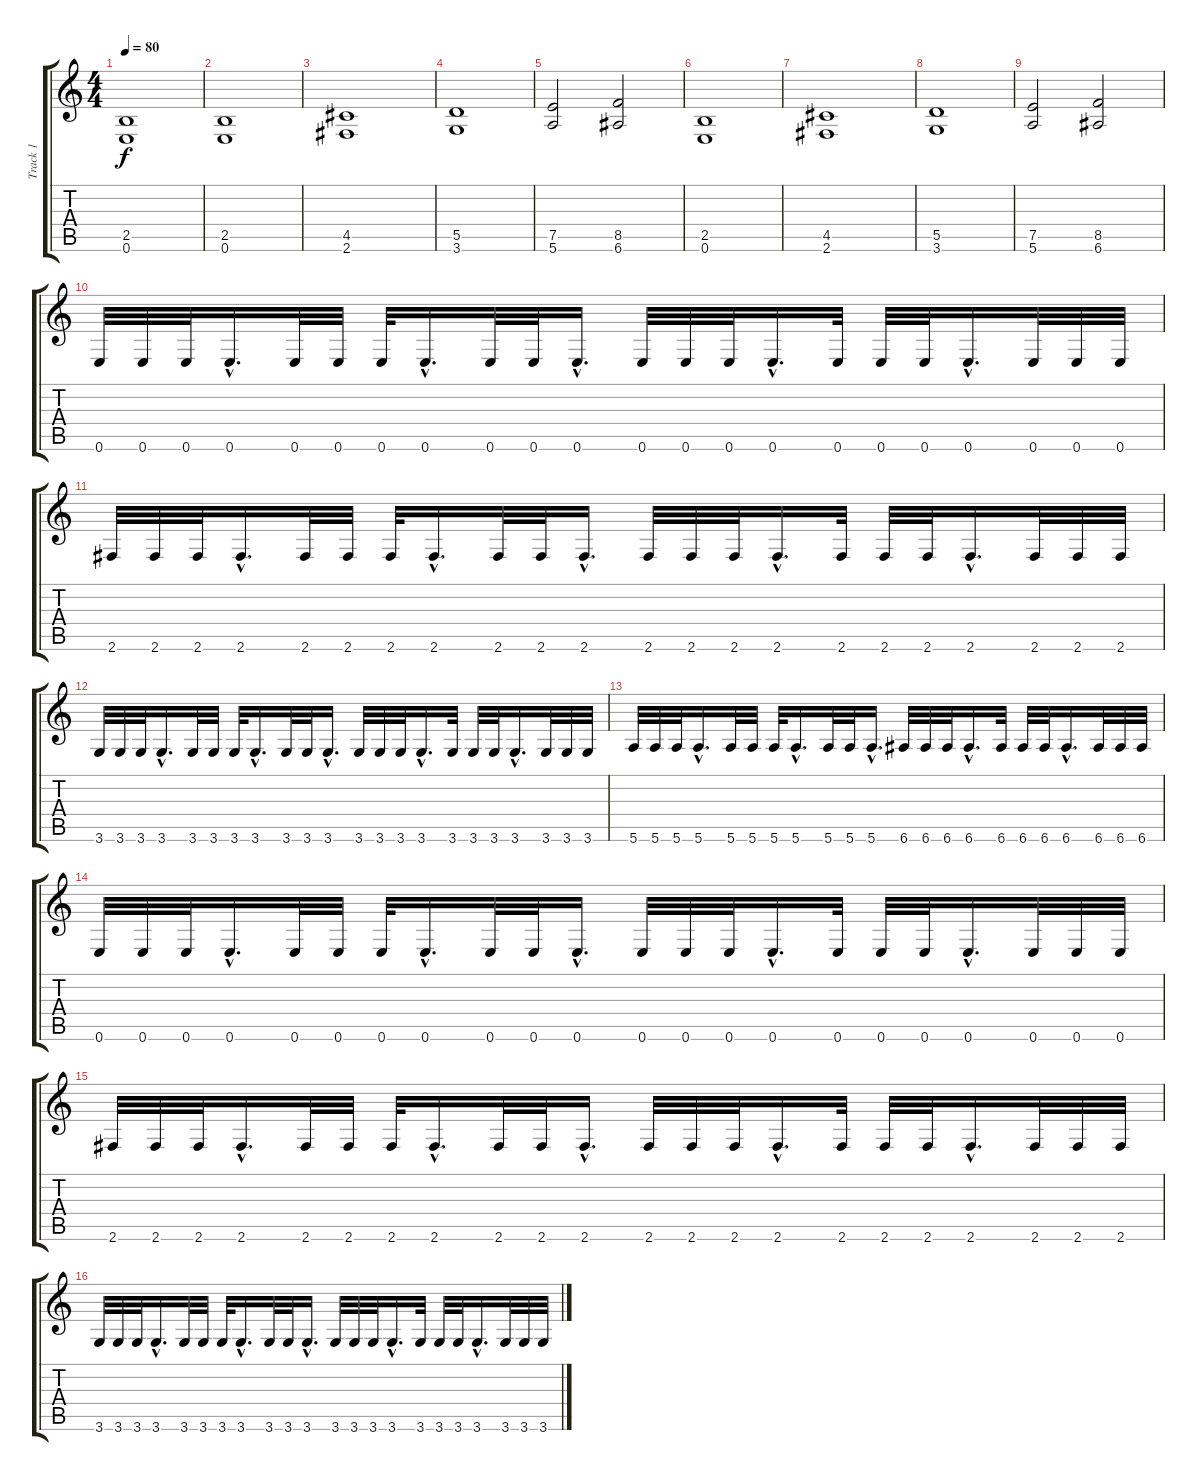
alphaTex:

\track ("Track 1" "Track 1") {instrument distortionguitar}
\staff {score tabs}
\tuning (E4 B3 G3 D3 A2 E2) {hide}
\ts (4 4)
\tempo 80
\clef g2
\ks c
(2.5 0.6).1{dy f} |
(2.5 0.6).1 |
(4.5 2.6).1 |
(5.5 3.6).1 |
(7.5 5.6).2 (8.5 6.6).2 |
(2.5 0.6).1 |
(4.5 2.6).1 |
(5.5 3.6).1 |
(7.5 5.6).2 (8.5 6.6).2 |
0.6.32 0.6.32 0.6.32 0.6{hac}.16{d} 0.6.32 0.6.32 0.6.32 0.6{hac}.16{d} 0.6.32 0.6.32 0.6{hac}.16{d} 0.6.32 0.6.32 0.6.32 0.6{hac}.16{d} 0.6.32 0.6.32 0.6.32 0.6{hac}.16{d} 0.6.32 0.6.32 0.6.32 |
2.6.32 2.6.32 2.6.32 2.6{hac}.16{d} 2.6.32 2.6.32 2.6.32 2.6{hac}.16{d} 2.6.32 2.6.32 2.6{hac}.16{d} 2.6.32 2.6.32 2.6.32 2.6{hac}.16{d} 2.6.32 2.6.32 2.6.32 2.6{hac}.16{d} 2.6.32 2.6.32 2.6.32 |
3.6.32 3.6.32 3.6.32 3.6{hac}.16{d} 3.6.32 3.6.32 3.6.32 3.6{hac}.16{d} 3.6.32 3.6.32 3.6{hac}.16{d} 3.6.32 3.6.32 3.6.32 3.6{hac}.16{d} 3.6.32 3.6.32 3.6.32 3.6{hac}.16{d} 3.6.32 3.6.32 3.6.32 |
5.6.32 5.6.32 5.6.32 5.6{hac}.16{d} 5.6.32 5.6.32 5.6.32 5.6{hac}.16{d} 5.6.32 5.6.32 5.6{hac}.16{d} 6.6.32 6.6.32 6.6.32 6.6{hac}.16{d} 6.6.32 6.6.32 6.6.32 6.6{hac}.16{d} 6.6.32 6.6.32 6.6.32 |
0.6.32 0.6.32 0.6.32 0.6{hac}.16{d} 0.6.32 0.6.32 0.6.32 0.6{hac}.16{d} 0.6.32 0.6.32 0.6{hac}.16{d} 0.6.32 0.6.32 0.6.32 0.6{hac}.16{d} 0.6.32 0.6.32 0.6.32 0.6{hac}.16{d} 0.6.32 0.6.32 0.6.32 |
2.6.32 2.6.32 2.6.32 2.6{hac}.16{d} 2.6.32 2.6.32 2.6.32 2.6{hac}.16{d} 2.6.32 2.6.32 2.6{hac}.16{d} 2.6.32 2.6.32 2.6.32 2.6{hac}.16{d} 2.6.32 2.6.32 2.6.32 2.6{hac}.16{d} 2.6.32 2.6.32 2.6.32 |
3.6.32 3.6.32 3.6.32 3.6{hac}.16{d} 3.6.32 3.6.32 3.6.32 3.6{hac}.16{d} 3.6.32 3.6.32 3.6{hac}.16{d} 3.6.32 3.6.32 3.6.32 3.6{hac}.16{d} 3.6.32 3.6.32 3.6.32 3.6{hac}.16{d} 3.6.32 3.6.32 3.6.32
